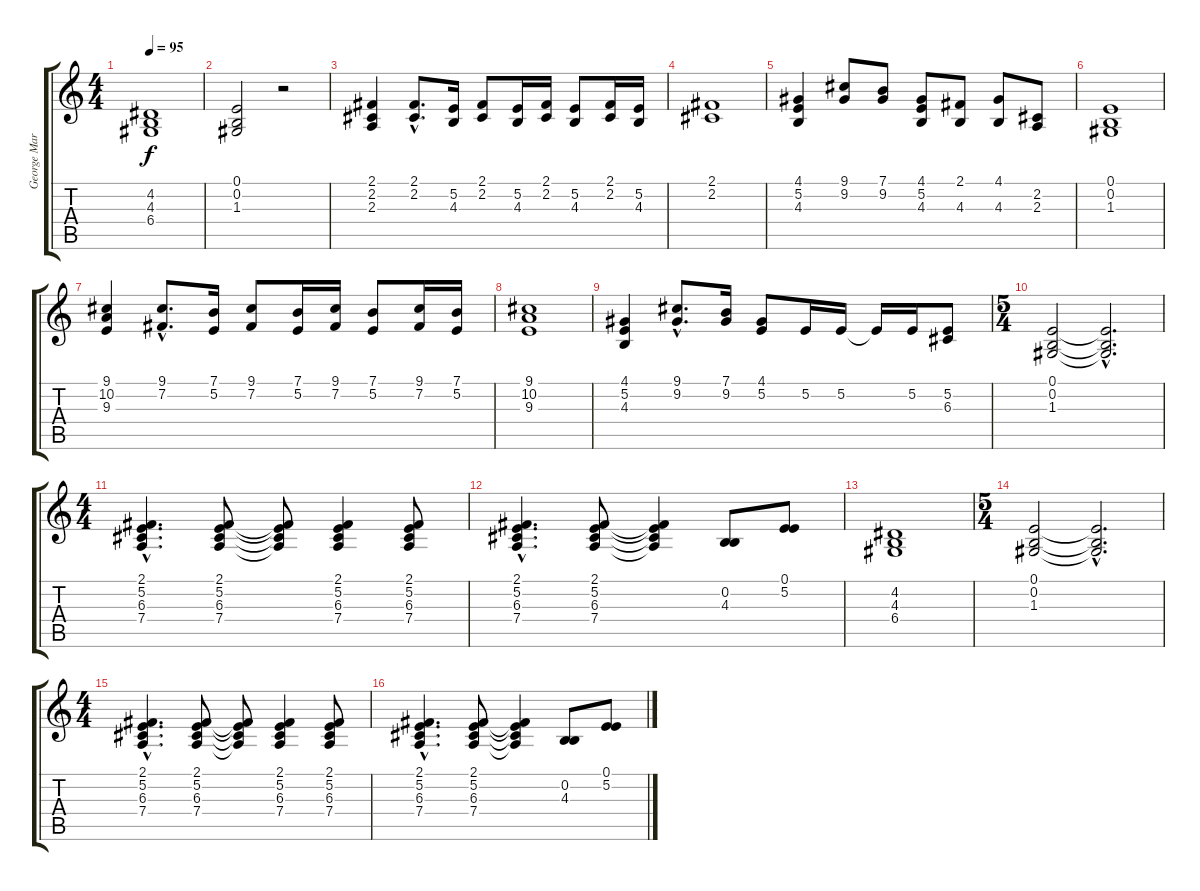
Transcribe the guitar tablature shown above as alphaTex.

\track ("George Martin" "George Mar") {instrument electricpiano1}
\staff {score tabs}
\tuning (E4 B3 G3 D3 A2 E2) {hide}
\ts (4 4)
\tempo 95
\clef g2
\ks c
(4.2 4.3 6.4).1{dy f} |
(0.1 0.2 1.3).2 r.2 |
(2.1 2.2 2.3).4 (2.1{hac} 2.2{hac}).8{d} (5.2 4.3).16 (2.1 2.2).8 (5.2 4.3).16 (2.1 2.2).16 (5.2 4.3).8 (2.1 2.2).16 (5.2 4.3).16 |
(2.1 2.2).1 |
(4.1 5.2 4.3).4 (9.1 9.2).8 (7.1 9.2).8 (4.1 5.2 4.3).8 (2.1 4.3).8 (4.1 4.3).8 (2.2 2.3).8 |
(0.1 0.2 1.3).1 |
(9.1 10.2 9.3).4 (9.1{hac} 7.2{hac}).8{d} (7.1 5.2).16 (9.1 7.2).8 (7.1 5.2).16 (9.1 7.2).16 (7.1 5.2).8 (9.1 7.2).16 (7.1 5.2).16 |
(9.1 10.2 9.3).1 |
(4.1 5.2 4.3).4 (9.1{hac} 9.2{hac}).8{d} (7.1 9.2).16 (4.1 5.2).8 5.2.16 5.2.16 5.2{t}.16 5.2.16 (5.2 6.3).8 |
\ts (5 4)
(0.1 0.2 1.3).2 (0.1{hac t} 0.2{hac t} 1.3{hac t}).2{d} |
\ts (4 4)
(2.1{hac} 5.2{hac} 6.3{hac} 7.4{hac}).4{d} (2.1 5.2 6.3 7.4).8 (2.1{t} 5.2{t} 6.3{t} 7.4{t}).8 (2.1 5.2 6.3 7.4).4 (2.1 5.2 6.3 7.4).8 |
(2.1{hac} 5.2{hac} 6.3{hac} 7.4{hac}).4{d} (2.1 5.2 6.3 7.4).8 (2.1{t} 5.2{t} 6.3{t} 7.4{t}).4 (0.2 4.3).8 (0.1 5.2).8 |
(4.2 4.3 6.4).1 |
\ts (5 4)
(0.1 0.2 1.3).2 (0.1{hac t} 0.2{hac t} 1.3{hac t}).2{d} |
\ts (4 4)
(2.1{hac} 5.2{hac} 6.3{hac} 7.4{hac}).4{d} (2.1 5.2 6.3 7.4).8 (2.1{t} 5.2{t} 6.3{t} 7.4{t}).8 (2.1 5.2 6.3 7.4).4 (2.1 5.2 6.3 7.4).8 |
(2.1{hac} 5.2{hac} 6.3{hac} 7.4{hac}).4{d} (2.1 5.2 6.3 7.4).8 (2.1{t} 5.2{t} 6.3{t} 7.4{t}).4 (0.2 4.3).8 (0.1 5.2).8
